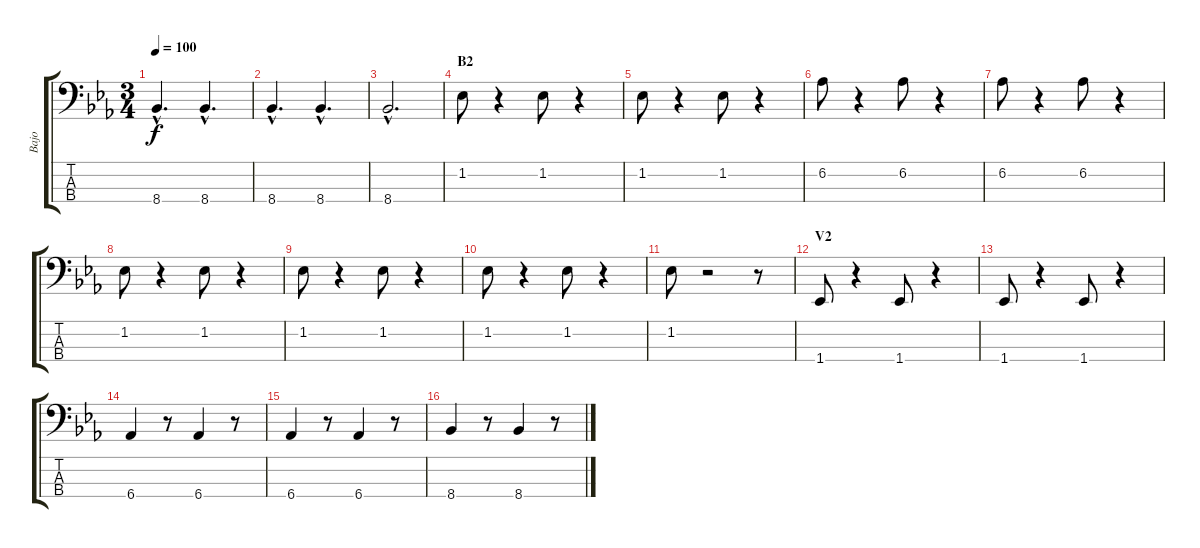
\track ("Bajo" "Bajo") {instrument electricbasspick}
\staff {score tabs}
\tuning (G2 D2 A1 D1) {hide}
\ts (3 4)
\tempo 100
\clef f4
\ks eb
8.4{hac}.4{d dy f} 8.4{hac}.4{d} |
8.4{hac}.4{d} 8.4{hac}.4{d} |
8.4{hac}.2{d} |
\section ("" "B2")
1.2.8 r.4 1.2.8 r.4 |
1.2.8 r.4 1.2.8 r.4 |
6.2.8 r.4 6.2.8 r.4 |
6.2.8 r.4 6.2.8 r.4 |
1.2.8 r.4 1.2.8 r.4 |
1.2.8 r.4 1.2.8 r.4 |
1.2.8 r.4 1.2.8 r.4 |
1.2.8 r.2 r.8 |
\section ("" "V2")
1.4.8 r.4 1.4.8 r.4 |
1.4.8 r.4 1.4.8 r.4 |
6.4.4 r.8 6.4.4 r.8 |
6.4.4 r.8 6.4.4 r.8 |
8.4.4 r.8 8.4.4 r.8
